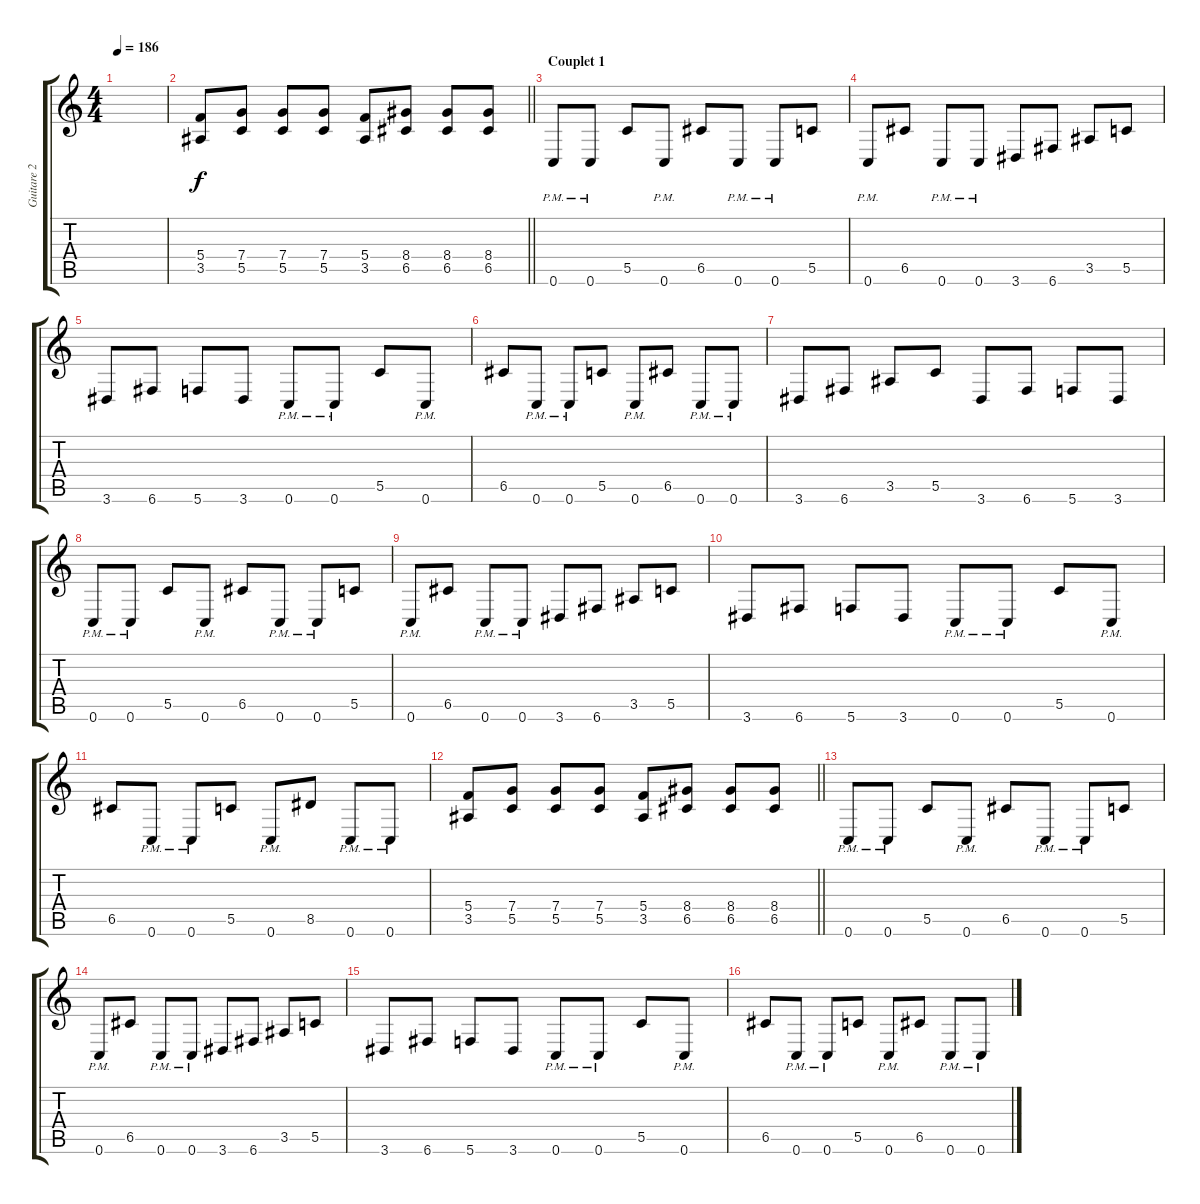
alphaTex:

\track ("Guitare 2" "Guitare 2") {instrument distortionguitar}
\staff {score tabs}
\tuning (D4 A3 F3 C3 G2 C2) {hide}
\ts (4 4)
\tempo 186
\clef g2
\ks c
|
\barLineRight lightlight
(5.4 3.5).8 (7.4 5.5).8 (7.4 5.5).8 (7.4 5.5).8 (5.4 3.5).8 (8.4 6.5).8 (8.4 6.5).8 (8.4 6.5).8 |
\section ("" "Couplet 1")
0.6{pm}.8 0.6{pm}.8 5.5.8 0.6{pm}.8 6.5.8 0.6{pm}.8 0.6{pm}.8 5.5.8 |
0.6{pm}.8 6.5.8 0.6{pm}.8 0.6{pm}.8 3.6.8 6.6.8 3.5.8 5.5.8 |
3.6.8 6.6.8 5.6.8 3.6.8 0.6{pm}.8 0.6{pm}.8 5.5.8 0.6{pm}.8 |
6.5.8 0.6{pm}.8 0.6{pm}.8 5.5.8 0.6{pm}.8 6.5.8 0.6{pm}.8 0.6{pm}.8 |
3.6.8 6.6.8 3.5.8 5.5.8 3.6.8 6.6.8 5.6.8 3.6.8 |
0.6{pm}.8 0.6{pm}.8 5.5.8 0.6{pm}.8 6.5.8 0.6{pm}.8 0.6{pm}.8 5.5.8 |
0.6{pm}.8 6.5.8 0.6{pm}.8 0.6{pm}.8 3.6.8 6.6.8 3.5.8 5.5.8 |
3.6.8 6.6.8 5.6.8 3.6.8 0.6{pm}.8 0.6{pm}.8 5.5.8 0.6{pm}.8 |
6.5.8 0.6{pm}.8 0.6{pm}.8 5.5.8 0.6{pm}.8 8.5.8 0.6{pm}.8 0.6{pm}.8 |
\barLineRight lightlight
(5.4 3.5).8 (7.4 5.5).8 (7.4 5.5).8 (7.4 5.5).8 (5.4 3.5).8 (8.4 6.5).8 (8.4 6.5).8 (8.4 6.5).8 |
0.6{pm}.8 0.6{pm}.8 5.5.8 0.6{pm}.8 6.5.8 0.6{pm}.8 0.6{pm}.8 5.5.8 |
0.6{pm}.8 6.5.8 0.6{pm}.8 0.6{pm}.8 3.6.8 6.6.8 3.5.8 5.5.8 |
3.6.8 6.6.8 5.6.8 3.6.8 0.6{pm}.8 0.6{pm}.8 5.5.8 0.6{pm}.8 |
6.5.8 0.6{pm}.8 0.6{pm}.8 5.5.8 0.6{pm}.8 6.5.8 0.6{pm}.8 0.6{pm}.8
